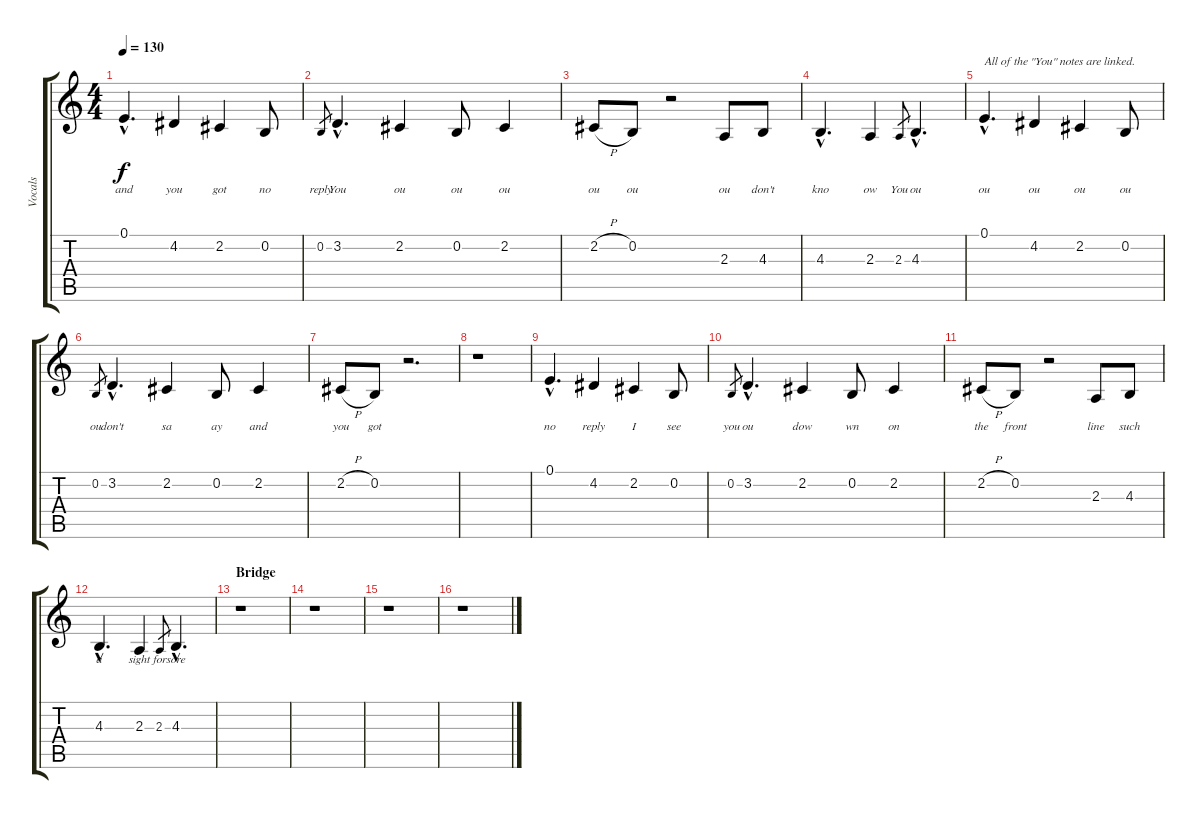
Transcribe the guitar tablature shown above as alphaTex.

\track ("Vocals" "Vocals") {instrument tenorsax}
\staff {score tabs}
\tuning (E4 B3 G3 D3 A2 E2) {hide}
\ts (4 4)
\tempo 130
\clef g2
\ks c
0.1{hac}.4{d lyrics (0 "and") lyrics (1 "") lyrics (2 "") lyrics (3 "") lyrics (4 "") dy f} 4.2.4{lyrics (0 "you") lyrics (1 "") lyrics (2 "") lyrics (3 "") lyrics (4 "")} 2.2.4{lyrics (0 "got") lyrics (1 "") lyrics (2 "") lyrics (3 "") lyrics (4 "")} 0.2.8{lyrics (0 "no") lyrics (1 "") lyrics (2 "") lyrics (3 "") lyrics (4 "")} |
0.2.8{lyrics (0 "reply") lyrics (1 "") lyrics (2 "") lyrics (3 "") lyrics (4 "") gr} 3.2{hac}.4{d lyrics (0 "You") lyrics (1 "") lyrics (2 "") lyrics (3 "") lyrics (4 "")} 2.2.4{lyrics (0 "ou") lyrics (1 "") lyrics (2 "") lyrics (3 "") lyrics (4 "")} 0.2.8{lyrics (0 "ou") lyrics (1 "") lyrics (2 "") lyrics (3 "") lyrics (4 "")} 2.2.4{lyrics (0 "ou") lyrics (1 "") lyrics (2 "") lyrics (3 "") lyrics (4 "")} |
2.2{h}.8{lyrics (0 "ou") lyrics (1 "") lyrics (2 "") lyrics (3 "") lyrics (4 "")} 0.2.8{lyrics (0 "ou") lyrics (1 "") lyrics (2 "") lyrics (3 "") lyrics (4 "")} r.2 2.3.8{lyrics (0 "ou") lyrics (1 "") lyrics (2 "") lyrics (3 "") lyrics (4 "")} 4.3.8{lyrics (0 "don't") lyrics (1 "") lyrics (2 "") lyrics (3 "") lyrics (4 "")} |
4.3{hac}.4{d lyrics (0 "kno") lyrics (1 "") lyrics (2 "") lyrics (3 "") lyrics (4 "")} 2.3.4{lyrics (0 "ow") lyrics (1 "") lyrics (2 "") lyrics (3 "") lyrics (4 "")} 2.3.8{lyrics (0 "You") lyrics (1 "") lyrics (2 "") lyrics (3 "") lyrics (4 "") gr} 4.3{hac}.4{d lyrics (0 "ou") lyrics (1 "") lyrics (2 "") lyrics (3 "") lyrics (4 "")} |
0.1{hac}.4{d txt "All of the \"You\" notes are linked." lyrics (0 "ou") lyrics (1 "") lyrics (2 "") lyrics (3 "") lyrics (4 "")} 4.2.4{lyrics (0 "ou") lyrics (1 "") lyrics (2 "") lyrics (3 "") lyrics (4 "")} 2.2.4{lyrics (0 "ou") lyrics (1 "") lyrics (2 "") lyrics (3 "") lyrics (4 "")} 0.2.8{lyrics (0 "ou") lyrics (1 "") lyrics (2 "") lyrics (3 "") lyrics (4 "")} |
0.2.8{lyrics (0 "ou") lyrics (1 "") lyrics (2 "") lyrics (3 "") lyrics (4 "") gr} 3.2{hac}.4{d lyrics (0 "don't") lyrics (1 "") lyrics (2 "") lyrics (3 "") lyrics (4 "")} 2.2.4{lyrics (0 "sa") lyrics (1 "") lyrics (2 "") lyrics (3 "") lyrics (4 "")} 0.2.8{lyrics (0 "ay") lyrics (1 "") lyrics (2 "") lyrics (3 "") lyrics (4 "")} 2.2.4{lyrics (0 "and") lyrics (1 "") lyrics (2 "") lyrics (3 "") lyrics (4 "")} |
2.2{h}.8{lyrics (0 "you") lyrics (1 "") lyrics (2 "") lyrics (3 "") lyrics (4 "")} 0.2.8{lyrics (0 "got") lyrics (1 "") lyrics (2 "") lyrics (3 "") lyrics (4 "")} r.2{d} |
r.1 |
0.1{hac}.4{d lyrics (0 "no") lyrics (1 "") lyrics (2 "") lyrics (3 "") lyrics (4 "")} 4.2.4{lyrics (0 "reply") lyrics (1 "") lyrics (2 "") lyrics (3 "") lyrics (4 "")} 2.2.4{lyrics (0 "I") lyrics (1 "") lyrics (2 "") lyrics (3 "") lyrics (4 "")} 0.2.8{lyrics (0 "see") lyrics (1 "") lyrics (2 "") lyrics (3 "") lyrics (4 "")} |
0.2.8{lyrics (0 "you") lyrics (1 "") lyrics (2 "") lyrics (3 "") lyrics (4 "") gr} 3.2{hac}.4{d lyrics (0 "ou") lyrics (1 "") lyrics (2 "") lyrics (3 "") lyrics (4 "")} 2.2.4{lyrics (0 "dow") lyrics (1 "") lyrics (2 "") lyrics (3 "") lyrics (4 "")} 0.2.8{lyrics (0 "wn") lyrics (1 "") lyrics (2 "") lyrics (3 "") lyrics (4 "")} 2.2.4{lyrics (0 "on") lyrics (1 "") lyrics (2 "") lyrics (3 "") lyrics (4 "")} |
2.2{h}.8{lyrics (0 "the") lyrics (1 "") lyrics (2 "") lyrics (3 "") lyrics (4 "")} 0.2.8{lyrics (0 "front") lyrics (1 "") lyrics (2 "") lyrics (3 "") lyrics (4 "")} r.2 2.3.8{lyrics (0 "line") lyrics (1 "") lyrics (2 "") lyrics (3 "") lyrics (4 "")} 4.3.8{lyrics (0 "such") lyrics (1 "") lyrics (2 "") lyrics (3 "") lyrics (4 "")} |
4.3{hac}.4{d lyrics (0 "a") lyrics (1 "") lyrics (2 "") lyrics (3 "") lyrics (4 "")} 2.3.4{lyrics (0 "sight") lyrics (1 "") lyrics (2 "") lyrics (3 "") lyrics (4 "")} 2.3.8{lyrics (0 "for") lyrics (1 "") lyrics (2 "") lyrics (3 "") lyrics (4 "") gr} 4.3{hac}.4{d lyrics (0 "sore") lyrics (1 "") lyrics (2 "") lyrics (3 "") lyrics (4 "")} |
\section ("" "Bridge")
r.1 |
r.1 |
r.1 |
r.1
